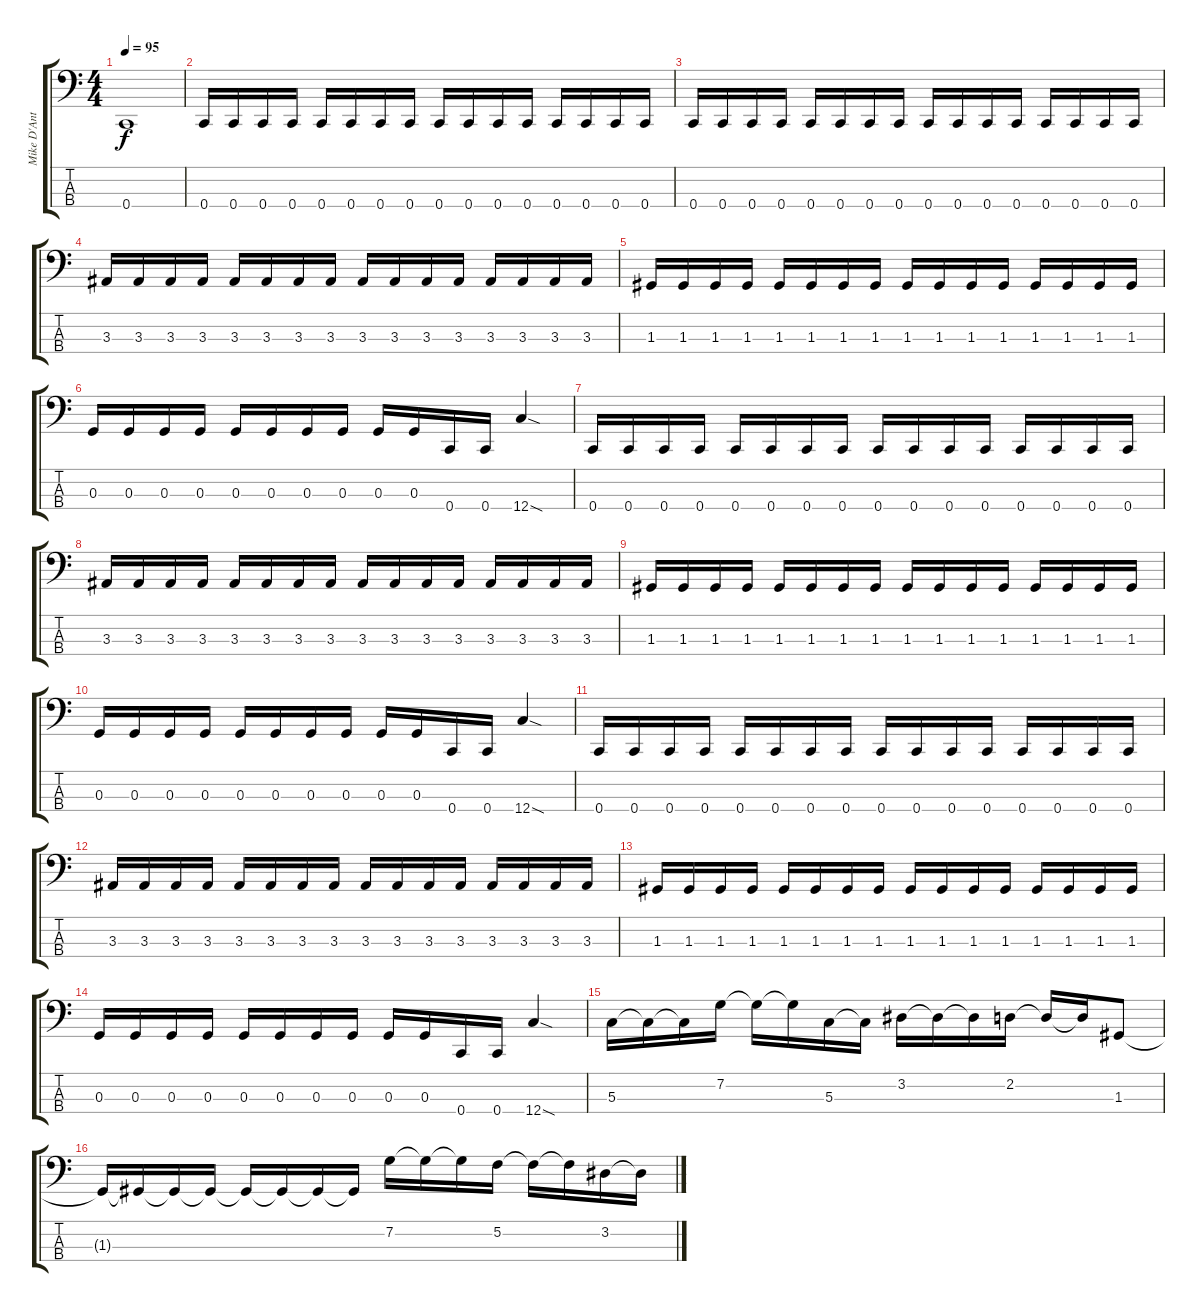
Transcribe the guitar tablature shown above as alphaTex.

\track ("Mike D'Antonio" "Mike D'Ant") {instrument electricbasspick}
\staff {score tabs}
\tuning (F2 C2 G1 C1) {hide}
\ts (4 4)
\tempo 95
\clef f4
\ks c
0.4{t}.1{dy f} |
0.4.16 0.4.16 0.4.16 0.4.16 0.4.16 0.4.16 0.4.16 0.4.16 0.4.16 0.4.16 0.4.16 0.4.16 0.4.16 0.4.16 0.4.16 0.4.16 |
0.4.16 0.4.16 0.4.16 0.4.16 0.4.16 0.4.16 0.4.16 0.4.16 0.4.16 0.4.16 0.4.16 0.4.16 0.4.16 0.4.16 0.4.16 0.4.16 |
3.3.16 3.3.16 3.3.16 3.3.16 3.3.16 3.3.16 3.3.16 3.3.16 3.3.16 3.3.16 3.3.16 3.3.16 3.3.16 3.3.16 3.3.16 3.3.16 |
1.3.16 1.3.16 1.3.16 1.3.16 1.3.16 1.3.16 1.3.16 1.3.16 1.3.16 1.3.16 1.3.16 1.3.16 1.3.16 1.3.16 1.3.16 1.3.16 |
0.3.16 0.3.16 0.3.16 0.3.16 0.3.16 0.3.16 0.3.16 0.3.16 0.3.16 0.3.16 0.4.16 0.4.16 12.4{sod}.4 |
0.4.16 0.4.16 0.4.16 0.4.16 0.4.16 0.4.16 0.4.16 0.4.16 0.4.16 0.4.16 0.4.16 0.4.16 0.4.16 0.4.16 0.4.16 0.4.16 |
3.3.16 3.3.16 3.3.16 3.3.16 3.3.16 3.3.16 3.3.16 3.3.16 3.3.16 3.3.16 3.3.16 3.3.16 3.3.16 3.3.16 3.3.16 3.3.16 |
1.3.16 1.3.16 1.3.16 1.3.16 1.3.16 1.3.16 1.3.16 1.3.16 1.3.16 1.3.16 1.3.16 1.3.16 1.3.16 1.3.16 1.3.16 1.3.16 |
0.3.16 0.3.16 0.3.16 0.3.16 0.3.16 0.3.16 0.3.16 0.3.16 0.3.16 0.3.16 0.4.16 0.4.16 12.4{sod}.4 |
0.4.16 0.4.16 0.4.16 0.4.16 0.4.16 0.4.16 0.4.16 0.4.16 0.4.16 0.4.16 0.4.16 0.4.16 0.4.16 0.4.16 0.4.16 0.4.16 |
3.3.16 3.3.16 3.3.16 3.3.16 3.3.16 3.3.16 3.3.16 3.3.16 3.3.16 3.3.16 3.3.16 3.3.16 3.3.16 3.3.16 3.3.16 3.3.16 |
1.3.16 1.3.16 1.3.16 1.3.16 1.3.16 1.3.16 1.3.16 1.3.16 1.3.16 1.3.16 1.3.16 1.3.16 1.3.16 1.3.16 1.3.16 1.3.16 |
0.3.16 0.3.16 0.3.16 0.3.16 0.3.16 0.3.16 0.3.16 0.3.16 0.3.16 0.3.16 0.4.16 0.4.16 12.4{sod}.4 |
5.3.16 5.3{t}.16 5.3{t}.16 7.2.16 7.2{t}.16 7.2{t}.16 5.3.16 5.3{t}.16 3.2.16 3.2{t}.16 3.2{t}.16 2.2.16 2.2{t}.16 2.2{t}.16 1.3.8 |
1.3{t}.16 1.3{t}.16 1.3{t}.16 1.3{t}.16 1.3{t}.16 1.3{t}.16 1.3{t}.16 1.3{t}.16 7.2.16 7.2{t}.16 7.2{t}.16 5.2.16 5.2{t}.16 5.2{t}.16 3.2.16 3.2{t}.16
